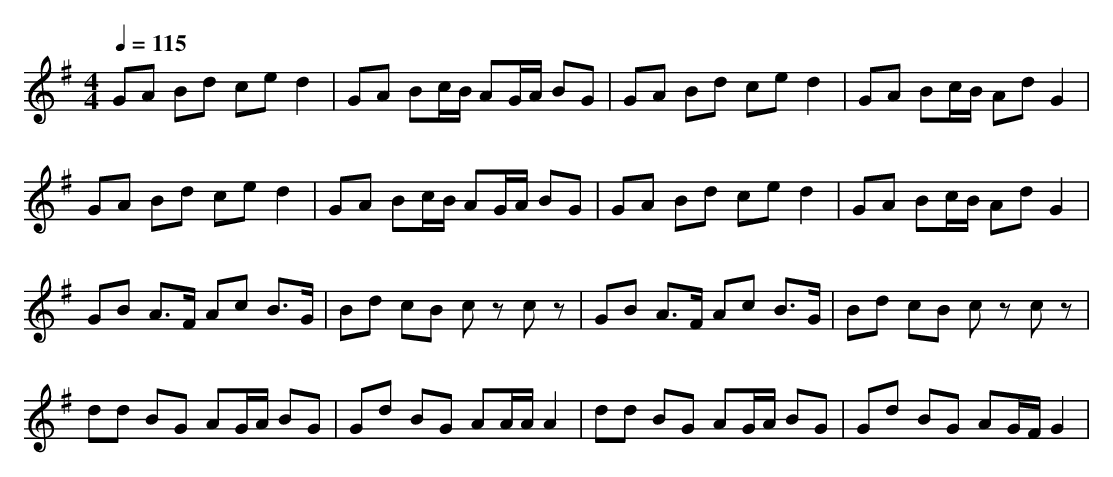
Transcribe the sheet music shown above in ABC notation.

X:1
T:
M: 4/4
L: 1/8
Q:1/4=115
K:G % 1 sharps
GA Bd ce d2|GA Bc/2B/2 AG/2A/2 BG|GA Bd ce d2|GA Bc/2B/2 Ad G2|
GA Bd ce d2|GA Bc/2B/2 AG/2A/2 BG|GA Bd ce d2|GA Bc/2B/2 Ad G2|
GB A>F Ac B>G|Bd cB cz cz|GB A>F Ac B>G|Bd cB cz cz|
dd BG AG/2A/2 BG|Gd BG AA/2A/2 A2|dd BG AG/2A/2 BG|Gd BG AG/2F/2 G2|
